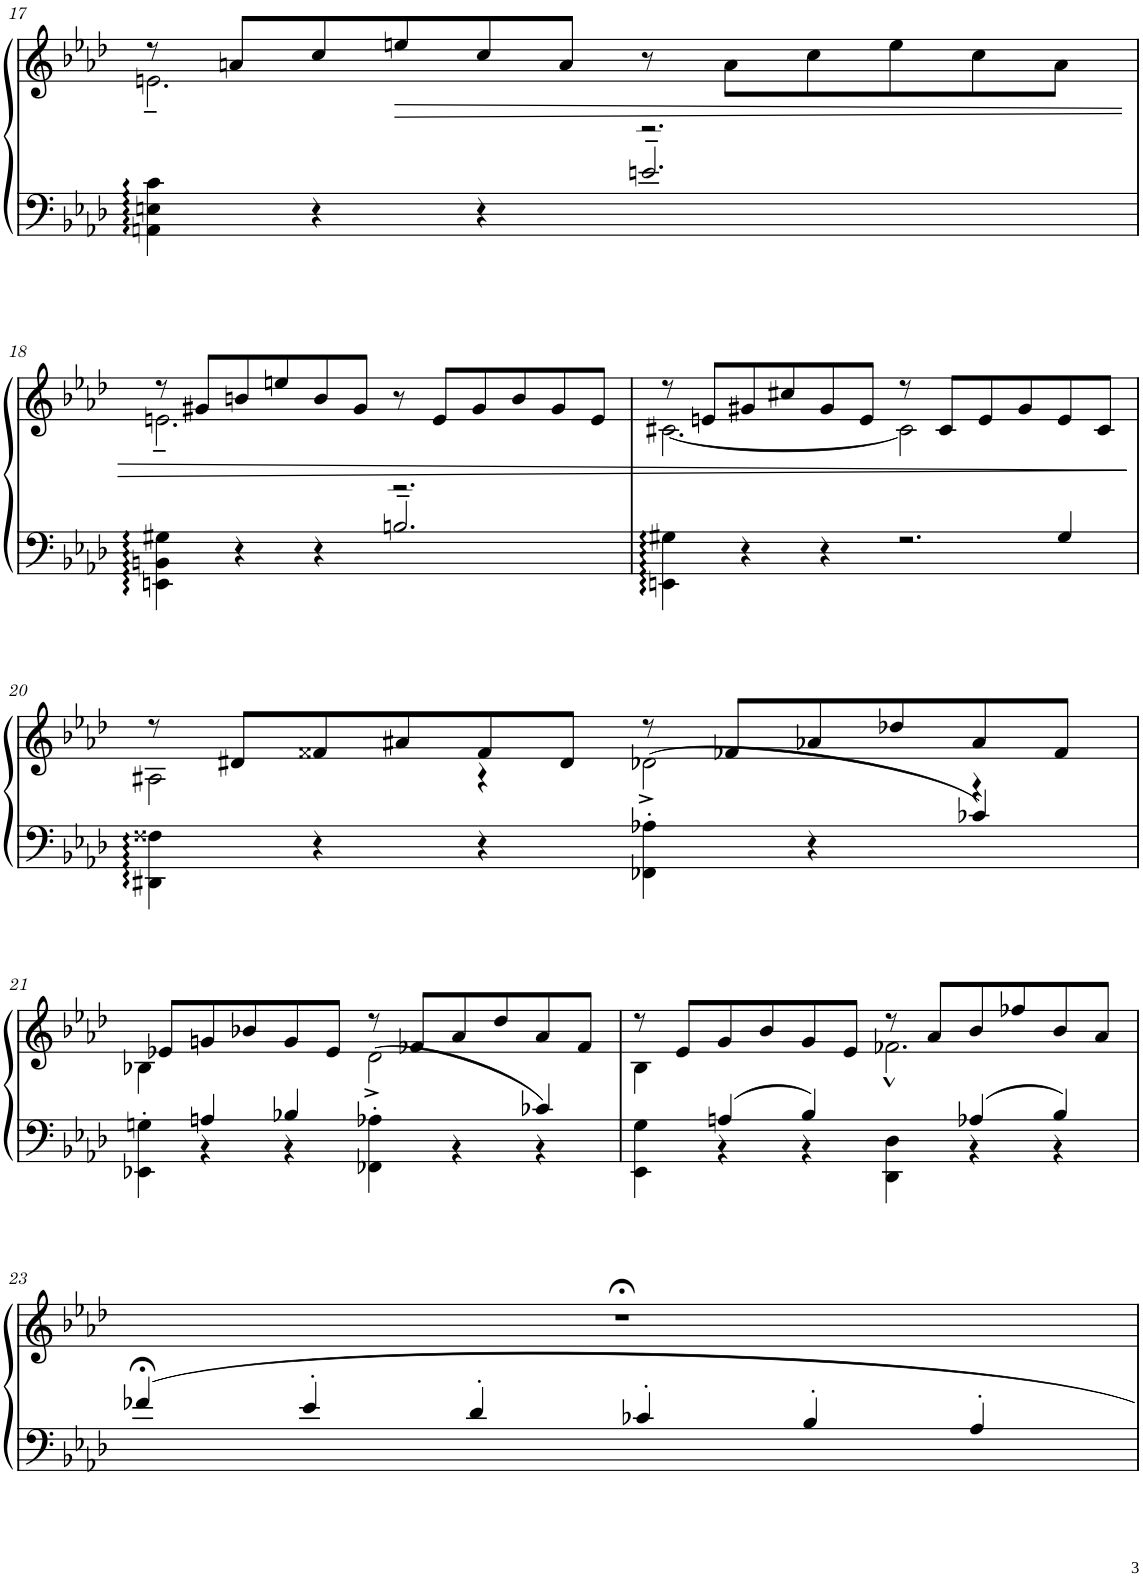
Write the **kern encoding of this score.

**kern	**kern	**dynam
*part1	*part1	*part1
*staff2	*staff1	*staff1/2
*I"Piano	*	*
*I'Pno.	*	*
!!LO:PB:g=z
*clefF4	*clefG2	*
*k[b-e-a-d-]	*k[b-e-a-d-]	*
*M6/4	*M6/4	*
=17	=17	=17
*^	*^	*
4AAn\ 4En\ 4c\	2.ryy	8r	2.en~^\	.
.	.	8an/L	.	.
4r	.	8cc/	.	.
!	!	!	!	!LO:HP:b
.	.	8een/	.	>
4r	.	8cc/	.	.
.	.	8a/J	.	.
2.r	2.en~^/	8r	2.ryy	.
.	.	8a\L	.	.
.	.	8cc\	.	.
.	.	8ee\	.	.
.	.	8cc\	.	.
.	.	8a\J	.	.
!!LO:LB:g=z	!!
=18	=18	=18	=18	=18
4EEn\ 4BBn\ 4G#X\	2.ryy	8r	2.en~^\	.
.	.	8g#X/L	.	.
4r	.	8bn/	.	.
.	.	8een/	.	.
4r	.	8b/	.	.
.	.	8g#/J	.	.
2.r	2.Bn~^/	8r	2.ryy	.
.	.	8e/L	.	.
.	.	8g#/	.	.
.	.	8b/	.	.
.	.	8g#/	.	.
.	.	8e/J	.	.
=19	=19	=19	=19	=19
4EEn\ 4G#X\	4ryy	8r	[2.c#X^\	.
.	.	8en/L	.	.
*v	*v	*	*	*
4r	8g#X/	.	.
.	8cc#X/	.	.
4r	8g#/	.	.
.	8e/J	.	.
2.r	8r	2c#\]	.
.	8c#/L	.	.
.	8e/	.	.
.	8g#/	.	.
*^	*	*	*
.	4G#^/	8e/	4ryy	.
.	.	8c#/J	.	.
*v	*v	*	*	*
*	*v	*v	*
.	.	]
!!LO:LB:g=z
=20	=20	=20
*^	*^	*
4DD#X\ 4F##X\	4ryy	8r	2A#X^\	.
.	.	8d#X/L	.	.
*v	*v	*	*	*
4r	8f##X/	.	.
.	8a#X/	.	.
4r	8f##/	4r	.
.	8d#/J	.	.
4FF-X\' 4A-X\'	8r	2d-X^\	.
.	8f-X/L	.	.
4r	8a-X/	.	.
.	8dd-X/	.	.
*^	*	*	*
4r	4c-X^/	8a-/	4ryy	.
.	.	8f-/J	.	.
!!LO:LB:g=z	!!
=21	=21	=21	=21	=21
4EE-X\'> 4Gn\'>	4ryy	8ryy	4B-X^\	.
.	.	8e-X/L	.	.
4An^/	4r	8gn/	2ryy	.
.	.	8b-X/	.	.
4B-X^/	4r	8g/	.	.
.	.	8e-/J	.	.
4FF-X\'> 4A-X\'>	4ryy	8r	(>2d-^\	.
.	.	8f-X/L	.	.
4ryy	4r	8a-/	.	.
.	.	8dd-/	.	.
4c-X^/)	4r	8a-/	4ryy	.
.	.	8f-/J	.	.
=22	=22	=22	=22	=22
4EE-\ 4G\	4ryy	8r	4B-^\	.
.	.	8e-/L	.	.
4An^/	4r	8g/	2ryy	.
.	.	8b-/	.	.
4B-^/	4r	8g/	.	.
.	.	8e-/J	.	.
4DD-\ 4D-\	4ryy	8r	2.f-X^^^\	.
.	.	8a-/L	.	.
4A-X^/	4r	8b-/	.	.
.	.	8ff-X/	.	.
4B-^/	4r	8b-/	.	.
.	.	8a-/J	.	.
*v	*v	*	*	*
*	*v	*v	*
!!LO:LB:g=z
=23	=23	=23
4f-X;<^/	1.r;<	.
4e-'>^/	.	.
4d-'>^/	.	.
4c-X'>^/	.	.
4B-'>^/	.	.
4A-'>^/	.	.
=	=	=
*-	*-	*-
